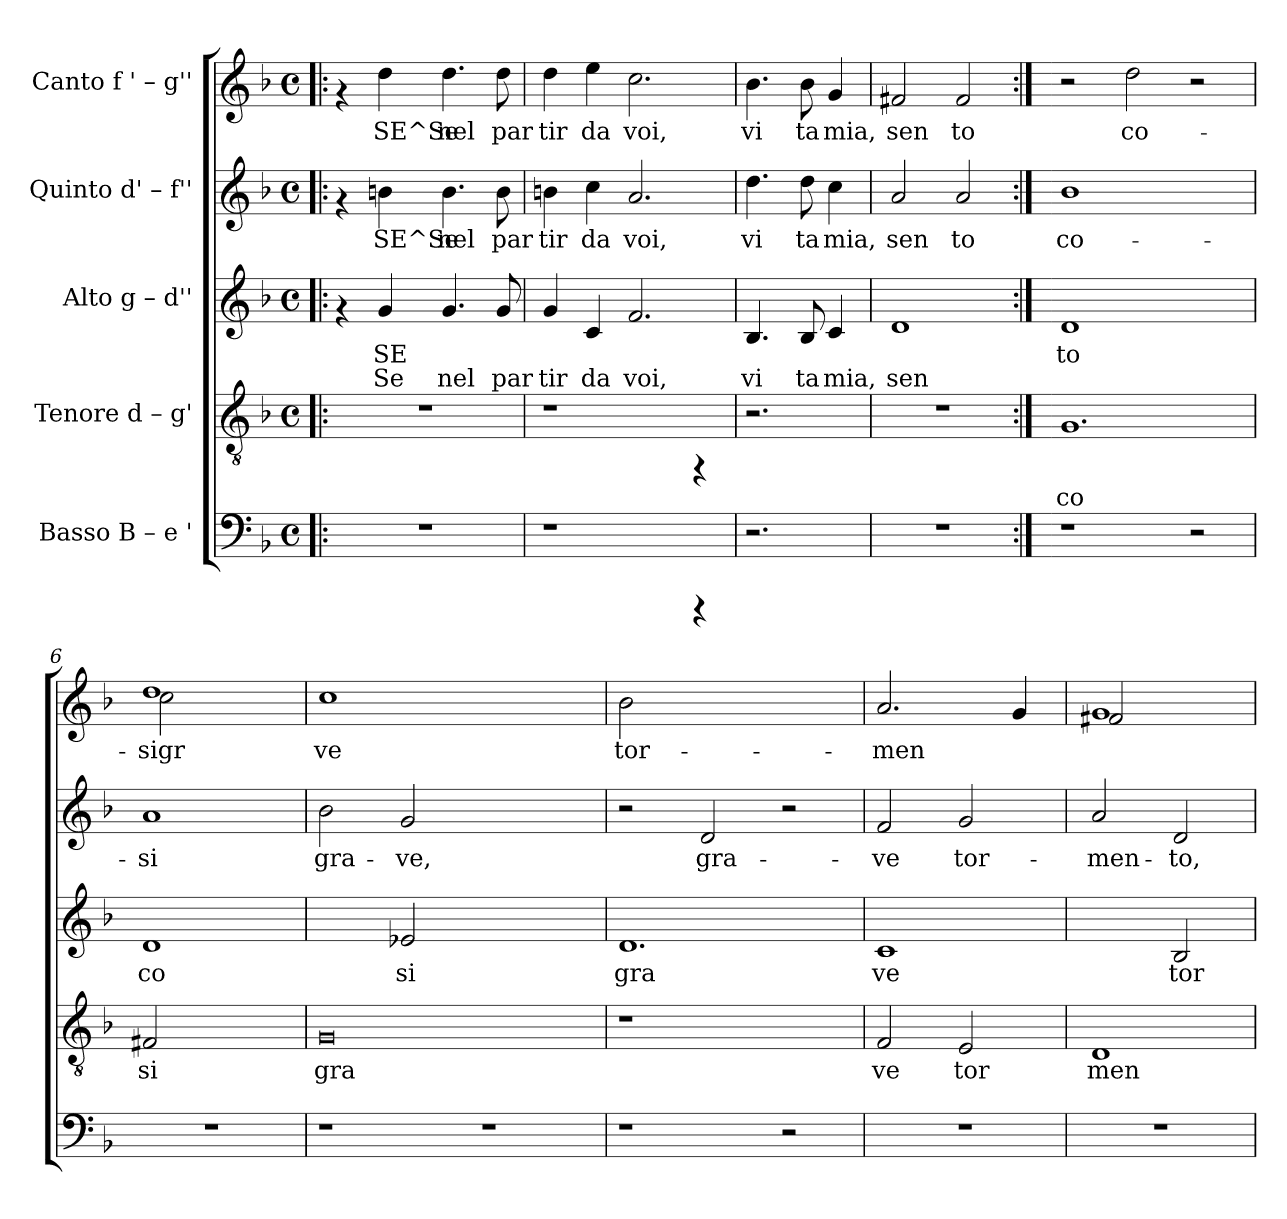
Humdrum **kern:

**kern	**kern	**text	**kern	**text	**text	**kern	**text	**kern	**text
*part5	*part4	*part4	*part3	*part3	*part3	*part2	*part2	*part1	*part1
*staff5	*staff4	*staff4	*staff3	*staff3	*staff3	*staff2	*staff2	*staff1	*staff1
*I"Basso  B – e '	*I"Tenore  d – g'	*	*I"Alto  g – d''	*	*	*I"Quinto  d' – f''	*	*I"Canto  f ' – g''	*
!!LO:PB:g=z
*stria5	*stria5	*	*stria5	*	*	*stria5	*	*stria5	*
*clefF4	*clefGv2	*	*clefG2	*	*	*clefG2	*	*clefG2	*
*k[b-]	*k[b-]	*	*k[b-]	*	*	*k[b-]	*	*k[b-]	*
*F:	*F:	*	*F:	*	*	*F:	*	*F:	*
*M4/4	*M4/4	*	*M4/4	*	*	*M4/4	*	*M4/4	*
*met(c)	*met(c)	*	*met(c)	*	*	*met(c)	*	*met(c)	*
=1!|:	=1!|:	=1!|:	=1!|:	=1!|:	=1!|:	=1!|:	=1!|:	=1!|:	=1!|:
1r	1r	.	4rf	.	.	4rf	.	4rf	.
!	!	!	!	!LO:LY:b:rj	!LO:LY:b:rj	!	!LO:LY:b:rj	!	!LO:LY:b:rj
.	.	.	4g/	SE	Se	4bn\	SE^Se	4dd\	SE^Se
!	!	!	!	!LO:LY:b:rj	!LO:LY:b:rj	!	!LO:LY:b:rj	!	!LO:LY:b:rj
.	.	.	4.g/	.	nel	4.b\	nel	4.dd\	nel
!	!	!	!	!LO:LY:b:rj	!LO:LY:b:rj	!	!LO:LY:b:rj	!	!LO:LY:b:rj
.	.	.	8g/	.	par	8b\	par	8dd\	par
=2	=2	=2	=2	=2	=2	=2	=2	=2	=2
!	!	!	!	!LO:LY:b:rj	!LO:LY:b:rj	!	!LO:LY:b:rj	!	!LO:LY:b:rj
1r	1r	.	4g/	.	tir	4bn\	tir	4dd\	tir
!	!	!	!	!LO:LY:b:rj	!LO:LY:b:rj	!	!LO:LY:b:rj	!	!LO:LY:b:rj
.	.	.	4c/	.	da	4cc\	da	4ee\	da
!	!	!	!	!LO:LY:b:rj	!LO:LY:b:rj	!	!LO:LY:b:rj	!	!LO:LY:b:rj
.	.	.	2.f/	.	voi,	2.a/	voi,	2.cc\	voi,
4rCCC	4rFF	.	.	.	.	.	.	.	.
=3	=3	=3	=3	=3	=3	=3	=3	=3	=3
!	!	!	!	!LO:LY:b:rj	!LO:LY:b:rj	!	!LO:LY:b:rj	!	!LO:LY:b:rj
2.r	2.r	.	4.B-/	.	vi	4.dd\	vi	4.b-\	vi
!	!	!	!	!LO:LY:b:rj	!LO:LY:b:rj	!	!LO:LY:b:rj	!	!LO:LY:b:rj
.	.	.	8B-/	.	ta	8dd\	ta	8b-\	ta
!	!	!	!	!LO:LY:b:rj	!LO:LY:b:rj	!	!LO:LY:b:rj	!	!LO:LY:b:rj
.	.	.	4c/	.	mia,	4cc\	mia,	4g/	mia,
=4	=4	=4	=4	=4	=4	=4	=4	=4	=4
!	!	!	!	!LO:LY:b:rj	!LO:LY:b:rj	!	!LO:LY:b:rj	!	!LO:LY:b:rj
1r	1r	.	1d	.	sen	2a/	sen	2f#X/	sen
!	!	!	!	!	!	!	!LO:LY:b:rj	!	!LO:LY:b:rj
.	.	.	.	.	.	2a/	to	2f#/	to
!!LO:LB:g=z
=5:|!	=5:|!	=5:|!	=5:|!	=5:|!	=5:|!	=5:|!	=5:|!	=5:|!	=5:|!
!	!	!LO:LY:b:cj	!	!LO:LY:b:rj	!	!	!LO:LY:b:rj	!	!
1r	1.G	co	1d	to	.	1b-	co-	2r	.
!	!	!	!	!	!	!	!	!	!LO:LY:b:rj
.	.	.	.	.	.	.	.	2dd\	co-
2r	.	.	2ryy	.	.	2ryy	.	2r	.
=6	=6	=6	=6	=6	=6	=6	=6	=6	=6
!	!	!LO:LY:b:cj	!	!LO:LY:b:rj	!	!	!LO:LY:b:rj	!	!LO:LY:b:rj
*	*	*	*	*	*	*	*	*^	*
1r	2F#X/	si	1d	co	.	1a	-si	1dd	2cc\	-sigr
.	2ryy	.	.	.	.	.	.	.	2ryy	.
=7	=7	=7	=7	=7	=7	=7	=7	=7	=7	=7
!	!	!LO:LY:b:cj	!	!	!	!	!LO:LY:b:rj	!	!	!LO:LY:b:rj
*	*	*	*	*	*	*	*	*v	*v	*
1r	0G	gra	2ryy	.	.	2b-\	gra-	1cc	ve
!	!	!	!	!LO:LY:b:rj	!	!	!LO:LY:b:rj	!	!
.	.	.	2e-X/	si	.	2g/	-ve,	.	.
1r	.	.	1ryy	.	.	1ryy	.	1ryy	.
=8	=8	=8	=8	=8	=8	=8	=8	=8	=8
!	!	!	!	!LO:LY:b:rj	!	!	!	!	!LO:LY:b:rj
1r	1r	.	1.d	gra	.	2r	.	2b-\	tor-
!	!	!	!	!	!	!	!LO:LY:b:rj	!	!
.	.	.	.	.	.	2d/	gra-	1ryy	.
2r	2ryy	.	.	.	.	2r	.	.	.
=9	=9	=9	=9	=9	=9	=9	=9	=9	=9
!	!	!LO:LY:b:cj	!	!LO:LY:b:rj	!	!	!LO:LY:b:rj	!	!LO:LY:b:rj
1r	2F/	ve	1c	ve	.	2f/	-ve	2.a/	-men-
!	!	!LO:LY:b:cj	!	!	!	!	!LO:LY:b:rj	!	!
.	2E/	tor	.	.	.	2g/	tor-	.	.
!	!	!	!	!	!	!	!	!	!LO:LY:b:rj
.	.	.	.	.	.	.	.	4g/	--
=10	=10	=10	=10	=10	=10	=10	=10	=10	=10
!	!	!LO:LY:b:cj	!	!	!	!	!LO:LY:b:rj	!	!LO:LY:b:rj
*	*	*	*	*	*	*	*	*^	*
1r	1D	men	2ryy	.	.	2a/	-men-	1g	2f#X/	--
!	!	!	!	!LO:LY:b:rj	!	!	!LO:LY:b:rj	!	!	!
.	.	.	2B-/	tor	.	2d/	-to,	.	2ryy	.
*	*	*	*	*	*	*	*	*v	*v	*
=	=	=	=	=	=	=	=	=	=
*-	*-	*-	*-	*-	*-	*-	*-	*-	*-
